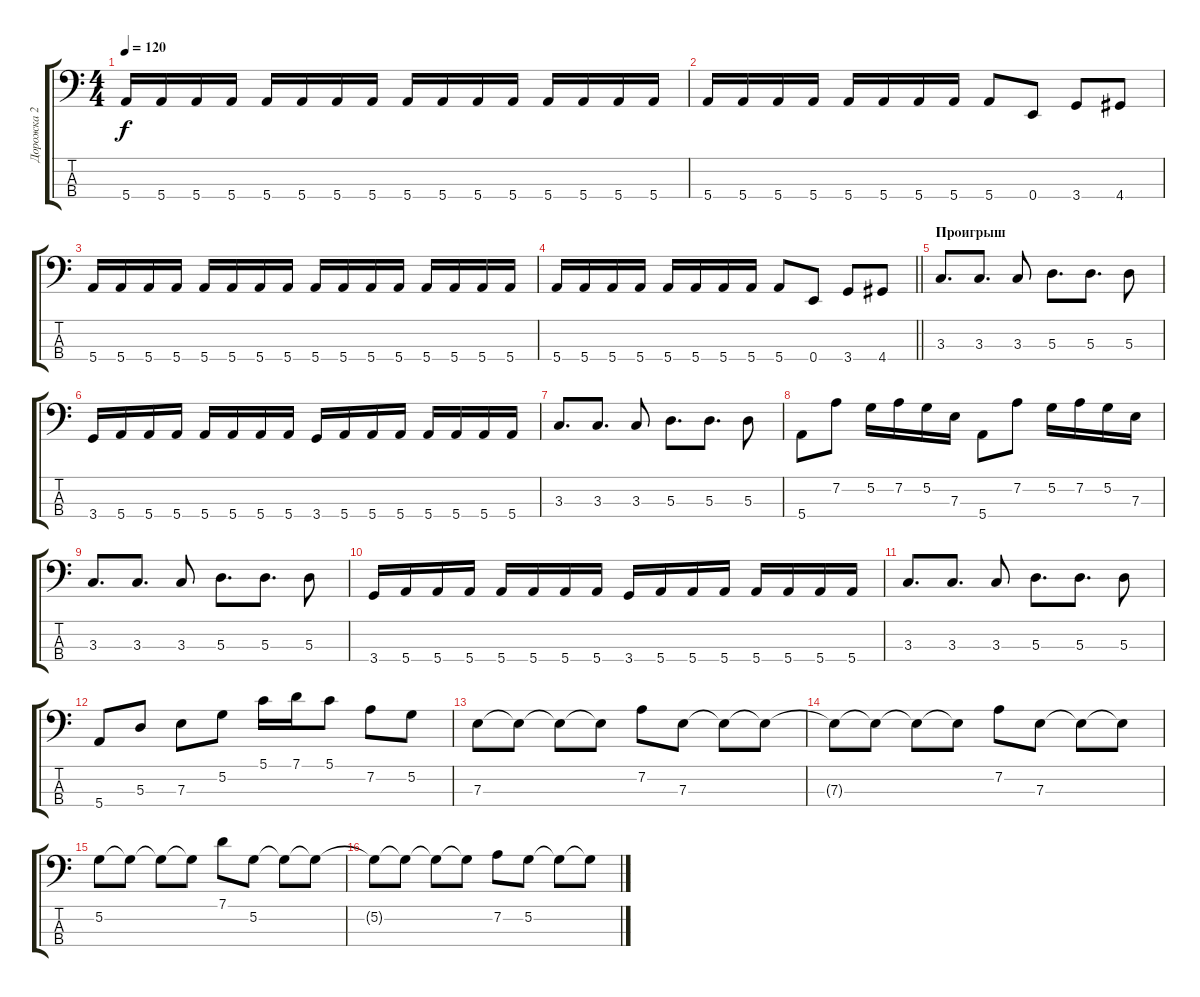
\track ("Дорожка 2" "Дорожка 2") {instrument electricbasspick}
\staff {score tabs}
\tuning (G2 D2 A1 E1) {hide}
\ts (4 4)
\tempo 120
\clef f4
\ks c
5.4.16{dy f} 5.4.16 5.4.16 5.4.16 5.4.16 5.4.16 5.4.16 5.4.16 5.4.16 5.4.16 5.4.16 5.4.16 5.4.16 5.4.16 5.4.16 5.4.16 |
5.4.16 5.4.16 5.4.16 5.4.16 5.4.16 5.4.16 5.4.16 5.4.16 5.4.8 0.4.8 3.4.8 4.4.8 |
5.4.16 5.4.16 5.4.16 5.4.16 5.4.16 5.4.16 5.4.16 5.4.16 5.4.16 5.4.16 5.4.16 5.4.16 5.4.16 5.4.16 5.4.16 5.4.16 |
\barLineRight lightlight
5.4.16 5.4.16 5.4.16 5.4.16 5.4.16 5.4.16 5.4.16 5.4.16 5.4.8 0.4.8 3.4.8 4.4.8 |
\section ("" "Проигрыш")
3.3.8{d} 3.3.8{d} 3.3.8 5.3.8{d} 5.3.8{d} 5.3.8 |
3.4.16 5.4.16 5.4.16 5.4.16 5.4.16 5.4.16 5.4.16 5.4.16 3.4.16 5.4.16 5.4.16 5.4.16 5.4.16 5.4.16 5.4.16 5.4.16 |
3.3.8{d} 3.3.8{d} 3.3.8 5.3.8{d} 5.3.8{d} 5.3.8 |
5.4.8 7.2.8 5.2.16 7.2.16 5.2.16 7.3.16 5.4.8 7.2.8 5.2.16 7.2.16 5.2.16 7.3.16 |
3.3.8{d} 3.3.8{d} 3.3.8 5.3.8{d} 5.3.8{d} 5.3.8 |
3.4.16 5.4.16 5.4.16 5.4.16 5.4.16 5.4.16 5.4.16 5.4.16 3.4.16 5.4.16 5.4.16 5.4.16 5.4.16 5.4.16 5.4.16 5.4.16 |
3.3.8{d} 3.3.8{d} 3.3.8 5.3.8{d} 5.3.8{d} 5.3.8 |
5.4.8 5.3.8 7.3.8 5.2.8 5.1.16 7.1.16 5.1.8 7.2.8 5.2.8 |
7.3.8 7.3{t}.8 7.3{t}.8 7.3{t}.8 7.2.8 7.3.8 7.3{t}.8 7.3{t}.8 |
7.3{t}.8 7.3{t}.8 7.3{t}.8 7.3{t}.8 7.2.8 7.3.8 7.3{t}.8 7.3{t}.8 |
5.2.8 5.2{t}.8 5.2{t}.8 5.2{t}.8 7.1.8 5.2.8 5.2{t}.8 5.2{t}.8 |
5.2{t}.8 5.2{t}.8 5.2{t}.8 5.2{t}.8 7.2.8 5.2.8 5.2{t}.8 5.2{t}.8
